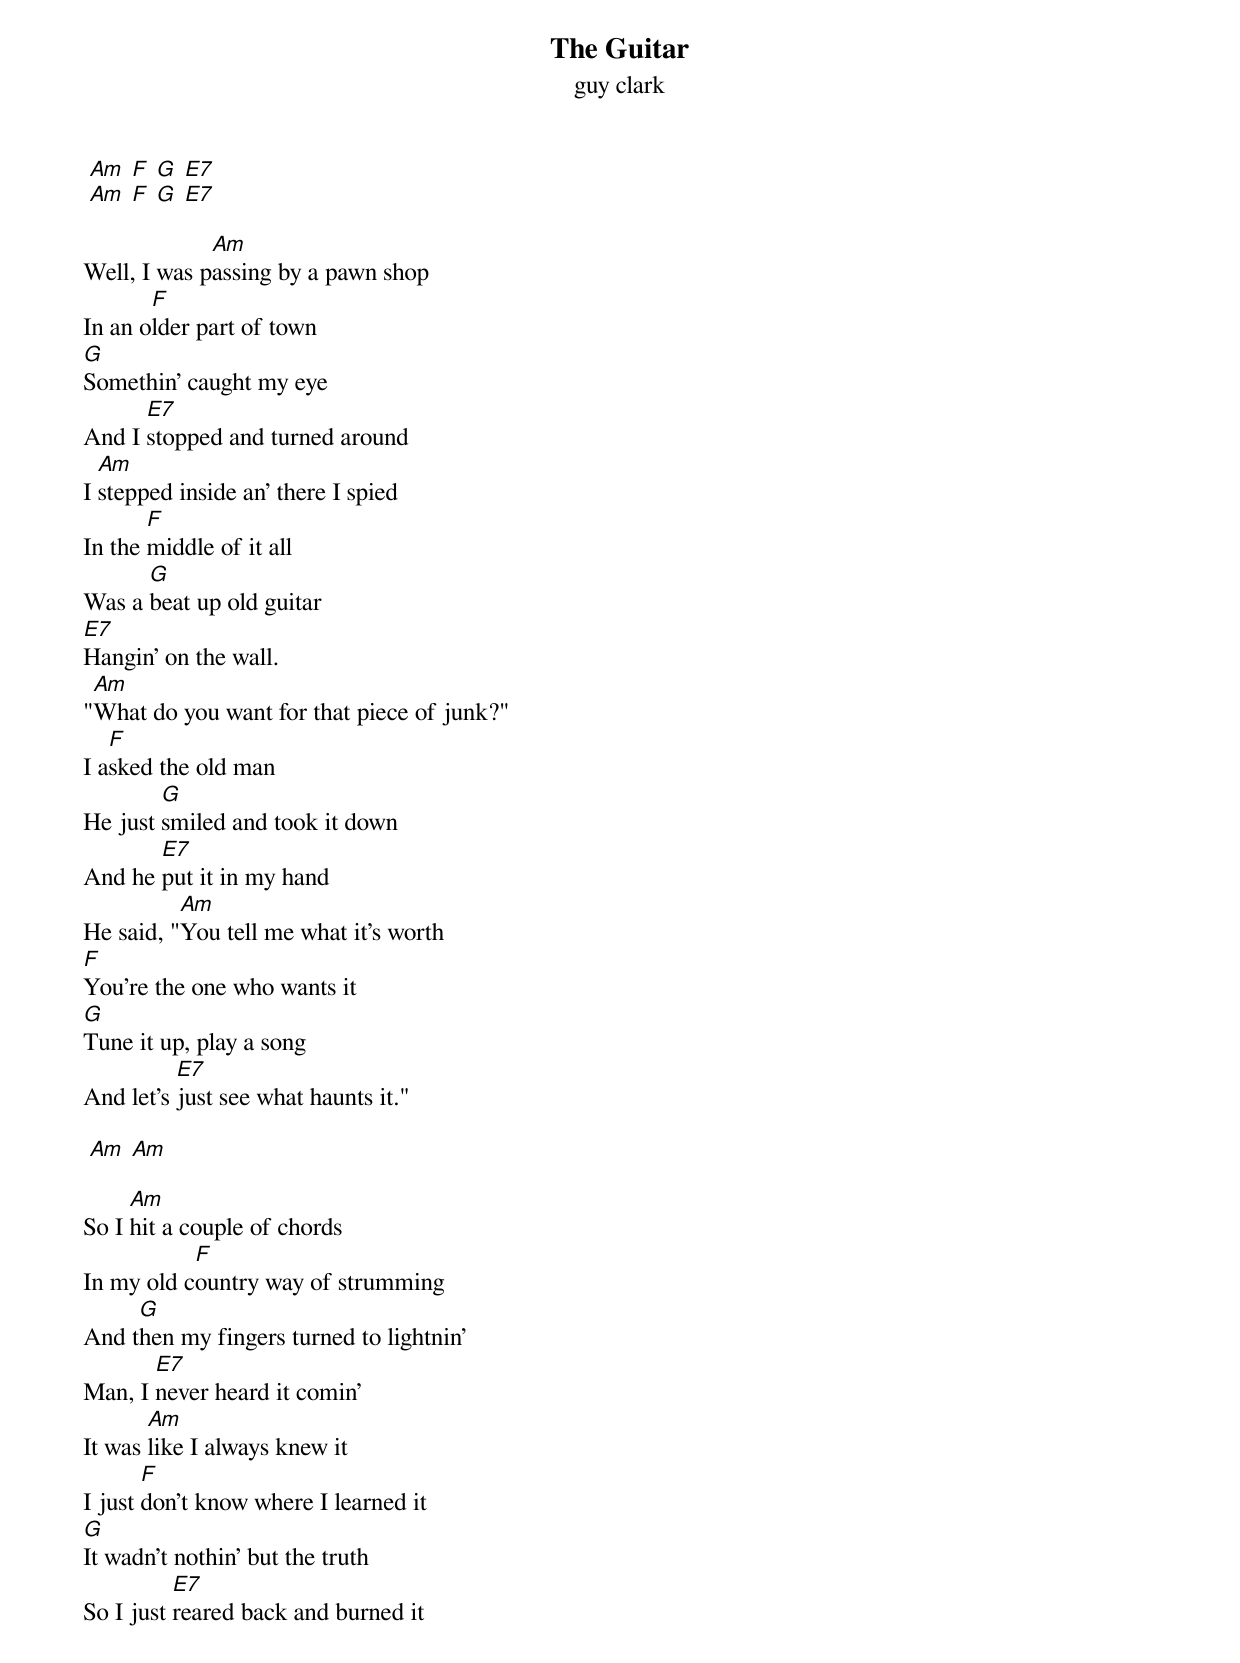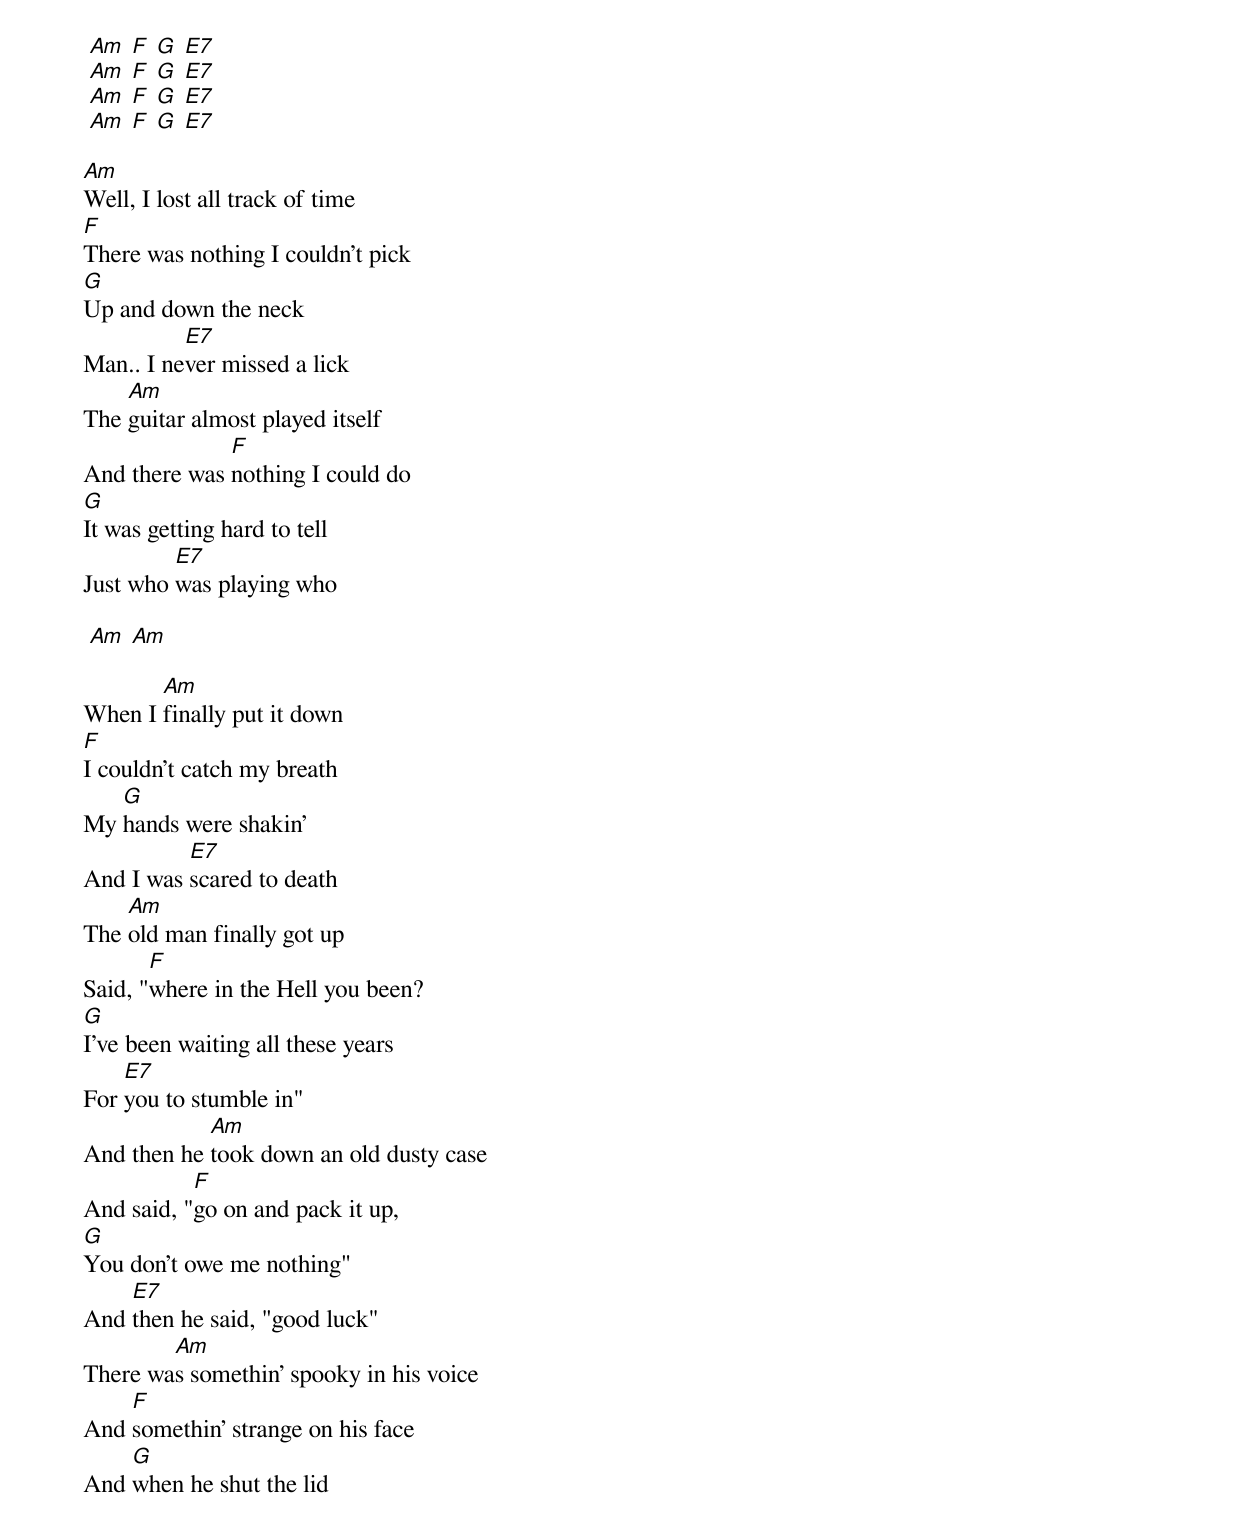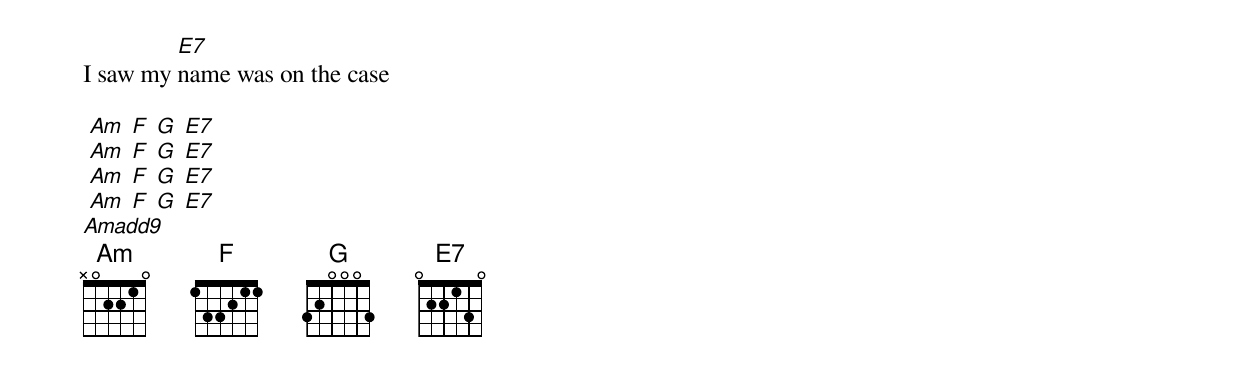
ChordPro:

{title: The Guitar}
{subtitle: guy clark}

 [Am] [F] [G] [E7]
 [Am] [F] [G] [E7]

Well, I was p[Am]assing by a pawn shop
In an o[F]lder part of town
[G]Somethin' caught my eye
And I [E7]stopped and turned around
I [Am]stepped inside an' there I spied
In the [F]middle of it all
Was a [G]beat up old guitar
[E7]Hangin' on the wall.
"[Am]What do you want for that piece of junk?"
I a[F]sked the old man
He just [G]smiled and took it down
And he [E7]put it in my hand
He said, "[Am]You tell me what it's worth
[F]You're the one who wants it
[G]Tune it up, play a song
And let's [E7]just see what haunts it."

 [Am] [Am]

So I [Am]hit a couple of chords
In my old c[F]ountry way of strumming
And t[G]hen my fingers turned to lightnin'
Man, I [E7]never heard it comin'
It was [Am]like I always knew it
I just [F]don't know where I learned it
[G]It wadn't nothin' but the truth
So I just [E7]reared back and burned it

 [Am] [F] [G] [E7]
 [Am] [F] [G] [E7]
 [Am] [F] [G] [E7]
 [Am] [F] [G] [E7]

[Am]Well, I lost all track of time
[F]There was nothing I couldn't pick
[G]Up and down the neck
Man.. I ne[E7]ver missed a lick
The [Am]guitar almost played itself
And there was [F]nothing I could do
[G]It was getting hard to tell
Just who [E7]was playing who

 [Am] [Am]

When I [Am]finally put it down
[F]I couldn't catch my breath
My [G]hands were shakin'
And I was [E7]scared to death
The [Am]old man finally got up
Said, "[F]where in the Hell you been?
[G]I've been waiting all these years
For [E7]you to stumble in"
And then he [Am]took down an old dusty case
And said, "[F]go on and pack it up,
[G]You don't owe me nothing"
And [E7]then he said, "good luck"
There wa[Am]s somethin' spooky in his voice
And [F]somethin' strange on his face
And [G]when he shut the lid
I saw my [E7]name was on the case

 [Am] [F] [G] [E7]
 [Am] [F] [G] [E7]
 [Am] [F] [G] [E7]
 [Am] [F] [G] [E7]
[Amadd9]
